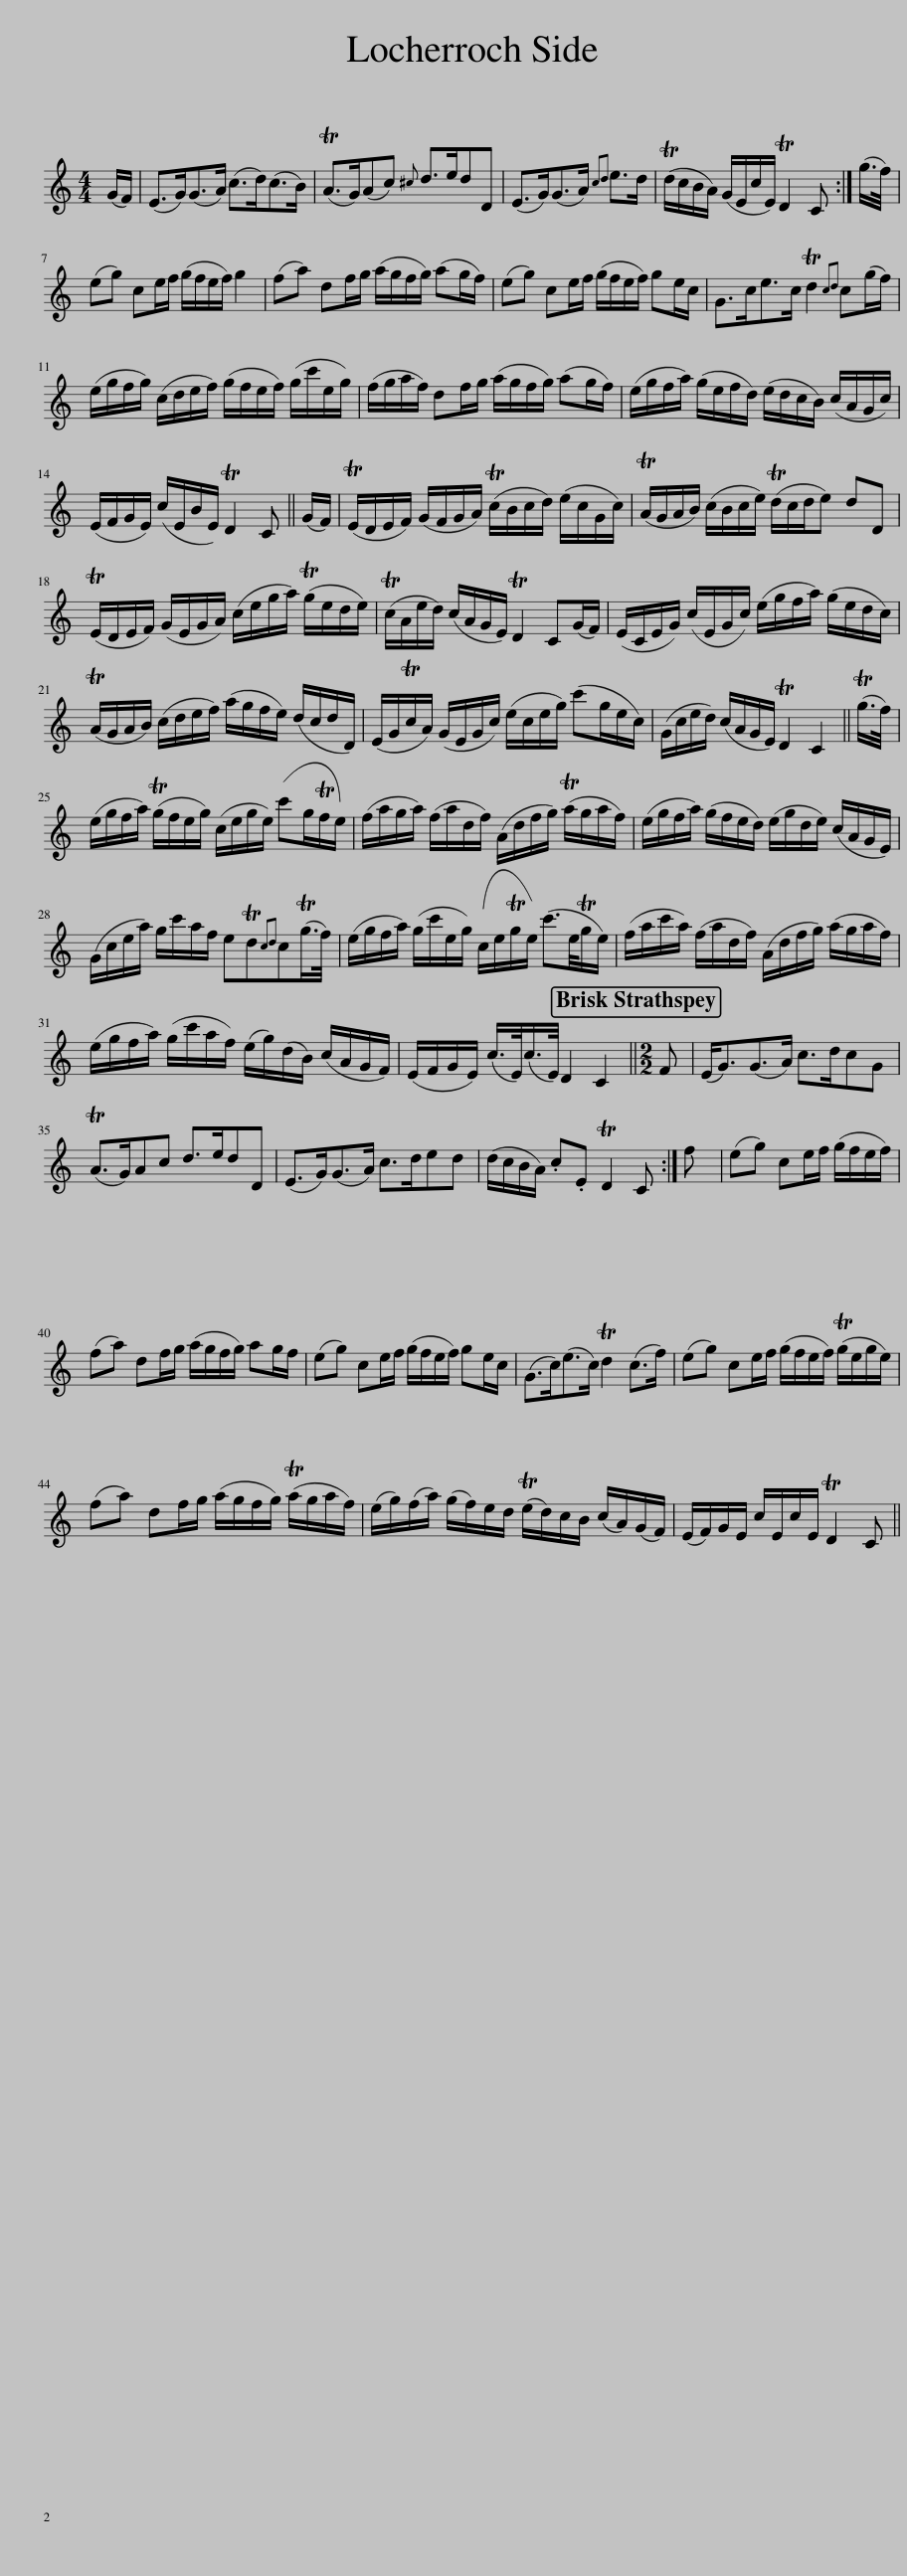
X:1
L:1/8
M:4/4
I:linebreak $
K:C
V:1 treble
V:1
 (G/F/) | (E>G)(G>A) (c>d)(c>B) | (TA>G)(Ac){^c} d>edD | (E>G)(G>A){cd} e>d | (Td/c/B/A/) (G/E/c/E/) TD2 C :| %5
 (g/>f/) |$ (eg) ce/f/ (g/f/e/f/) g2 | (fa) df/g/ (a/g/f/g/) (ag/f/) | (eg) ce/f/ (g/f/e/f/) ge/c/ | G>ce>c Td2{cd} c(g/f/) |$ %10
 (e/g/f/g/) (c/d/e/f/) (g/f/e/f/) (g/c'/e/g/) | (f/g/a/f/) df/g/ (a/g/f/g/) (ag/f/) | (e/g/f/a/) (g/e/f/d/) (e/d/c/B/) (c/A/G/c/) |$ (E/F/G/E/) (c/E/B/E/) TD2 C || (G/F/) | %15
 (TE/D/E/F/) (G/F/G/A/) (Tc/B/c/d/) (e/c/G/c/) | (TA/G/A/B/) (c/B/c/e/) (Td/c/d/e) dD |$ (TE/D/E/F/) (G/E/G/A/) (c/e/g/a/) (Tg/e/d/e/) | (Tc/A/e/d/) (c/A/G/E/) TD2 C(G/F/) | (E/C/E/G/) (c/E/G/c/) (e/g/f/a/) (g/e/d/c/) |$ %20
 (TA/G/A/B/) (c/d/e/f/) (a/g/f/e/) (d/c/d/D/) | (E/G/Tc/A/) (G/E/G/c/) (e/c/e/g/) (c'g/e/c/) | (G/c/e/d/) (c/A/G/E/) TD2 C2 || (Tg/>f/) |$ (e/g/f/a/) (Tg/f/e/g/) (c/e/g/e/) (c'g/Tf/e/) | %25
 (f/a/g/a/) (f/a/d/f/) (A/d/f/g/) (Ta/g/a/f/) | (e/g/f/a/) (g/f/e/d/) (e/g/d/e/) (c/A/G/E/) |$ (G/c/e/a/) g/c'/a/f/ eTd{cd}c(Tg/>f/) | (e/g/f/a/) (g/c'/e/g/) (c/e/Tg/e/) (c'3/2e/4Tg/e/) | (f/a/c'/a/) (f/a/d/f/) (A/d/f/g/) (a/g/a/f/) |$ %30
 (e/g/f/a/) (g/c'/a/f/) (e/g/)(d/B/) (c/A/G/F/) | (E/F/G/E/) (c/>E/)(c/>E/) D2 C2 ||[M:2/2] F | (E<G)(G>A) c>dcG |$ (TA>G)Ac d>edD | %35
 (E>G)(G>A) c>ded | (d/c/B/A/) .c.E TD2 C :| f | (eg) ce/f/ (g/f/e/f/) |$ (fa) df/g/ (a/g/f/g/) ag/f/ | %40
 (eg) ce/f/ (g/f/e/f/) ge/c/ | (G>c)(e>c) Td2 (c>f) | (eg) ce/f/ (g/f/e/f/) (Tg/e/g/e/) |$ (fa) df/g/ (a/g/f/g/) (Ta/g/a/f/) | (e/g/)(f/a/) (g/f/)e/d/ (Te/d/)c/B/ (c/A/)(G/F/) | %45
 (E/F/)G/E/ c/E/c/E/ TD2 C || %46
